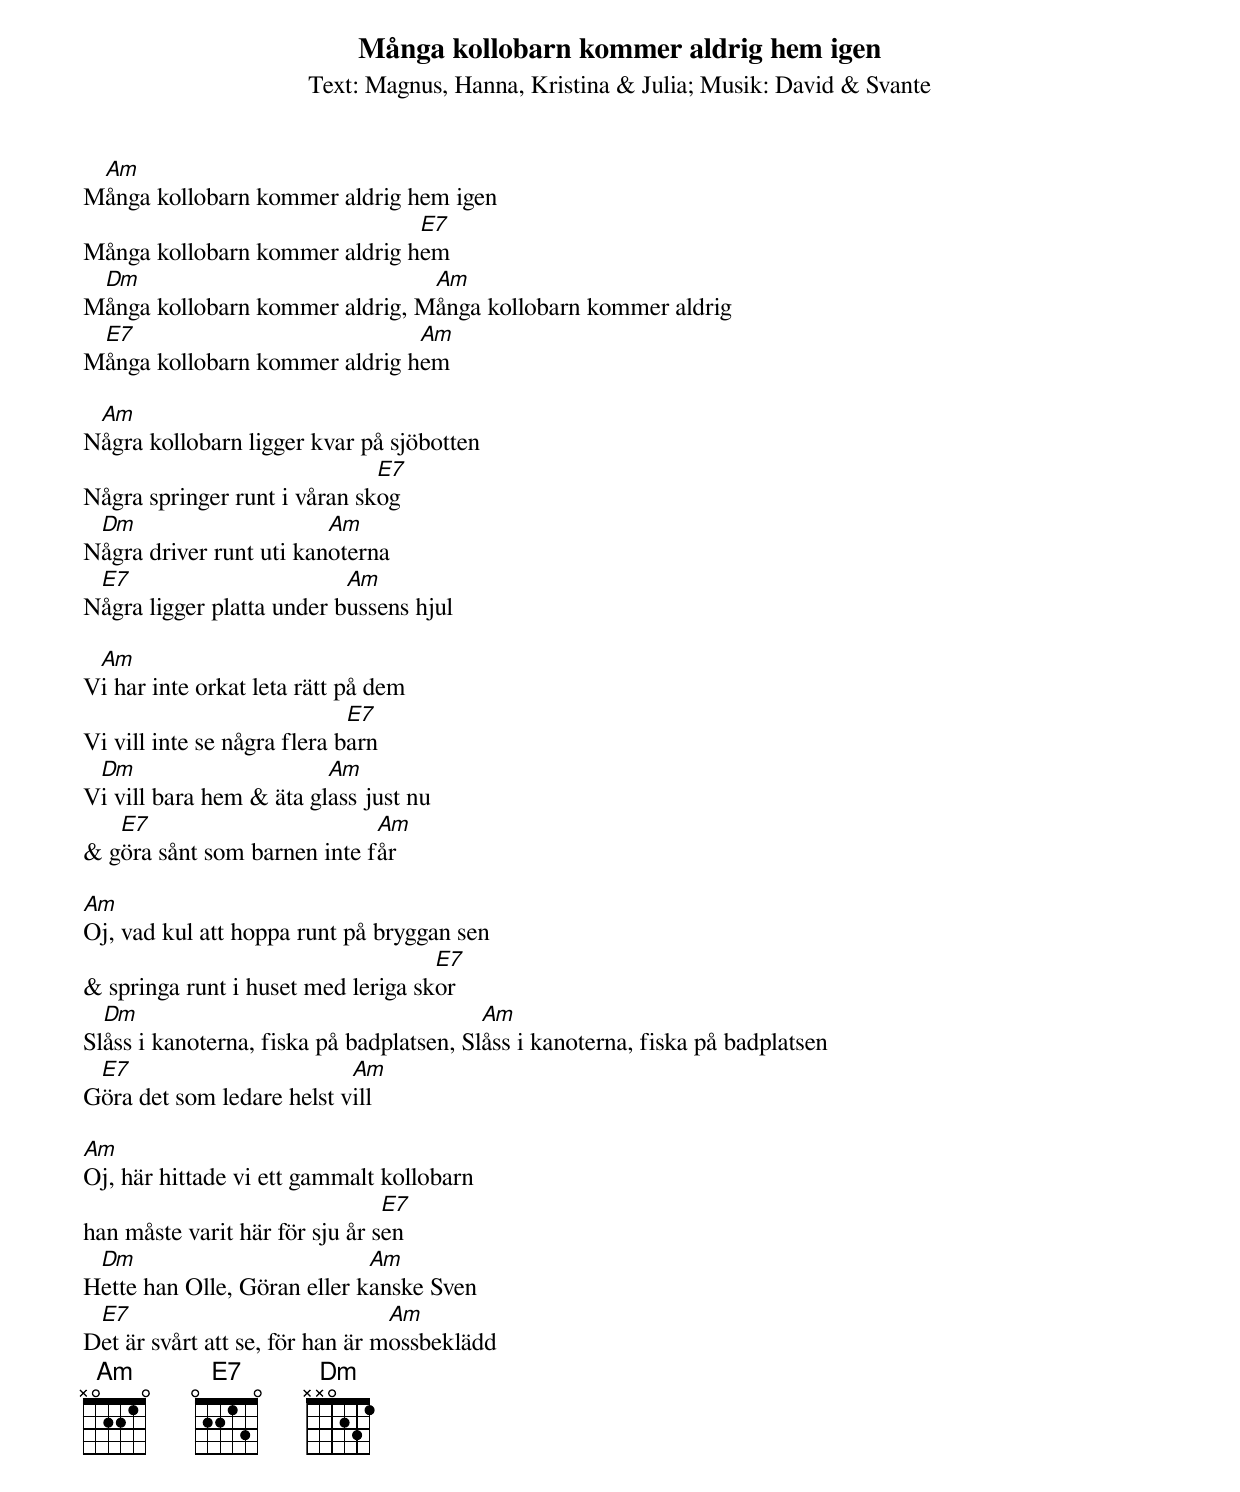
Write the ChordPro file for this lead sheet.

{t:Många kollobarn kommer aldrig hem igen}
{st:Text: Magnus, Hanna, Kristina & Julia}
{st:Musik: David & Svante}
M[Am]ånga kollobarn kommer aldrig hem igen
Många kollobarn kommer aldrig h[E7]em
M[Dm]ånga kollobarn kommer aldrig, M[Am]ånga kollobarn kommer aldrig
M[E7]ånga kollobarn kommer aldrig h[Am]em

N[Am]ågra kollobarn ligger kvar på sjöbotten
Några springer runt i våran sk[E7]og
N[Dm]ågra driver runt uti kan[Am]oterna
N[E7]ågra ligger platta under b[Am]ussens hjul

V[Am]i har inte orkat leta rätt på dem
Vi vill inte se några flera b[E7]arn
V[Dm]i vill bara hem & äta gl[Am]ass just nu
& g[E7]öra sånt som barnen inte f[Am]år

[Am]Oj, vad kul att hoppa runt på bryggan sen
& springa runt i huset med leriga sk[E7]or
Sl[Dm]åss i kanoterna, fiska på badplatsen, Sl[Am]åss i kanoterna, fiska på badplatsen
G[E7]öra det som ledare helst v[Am]ill

[Am]Oj, här hittade vi ett gammalt kollobarn
han måste varit här för sju år s[E7]en
H[Dm]ette han Olle, Göran eller k[Am]anske Sven
D[E7]et är svårt att se, för han är m[Am]ossbeklädd
